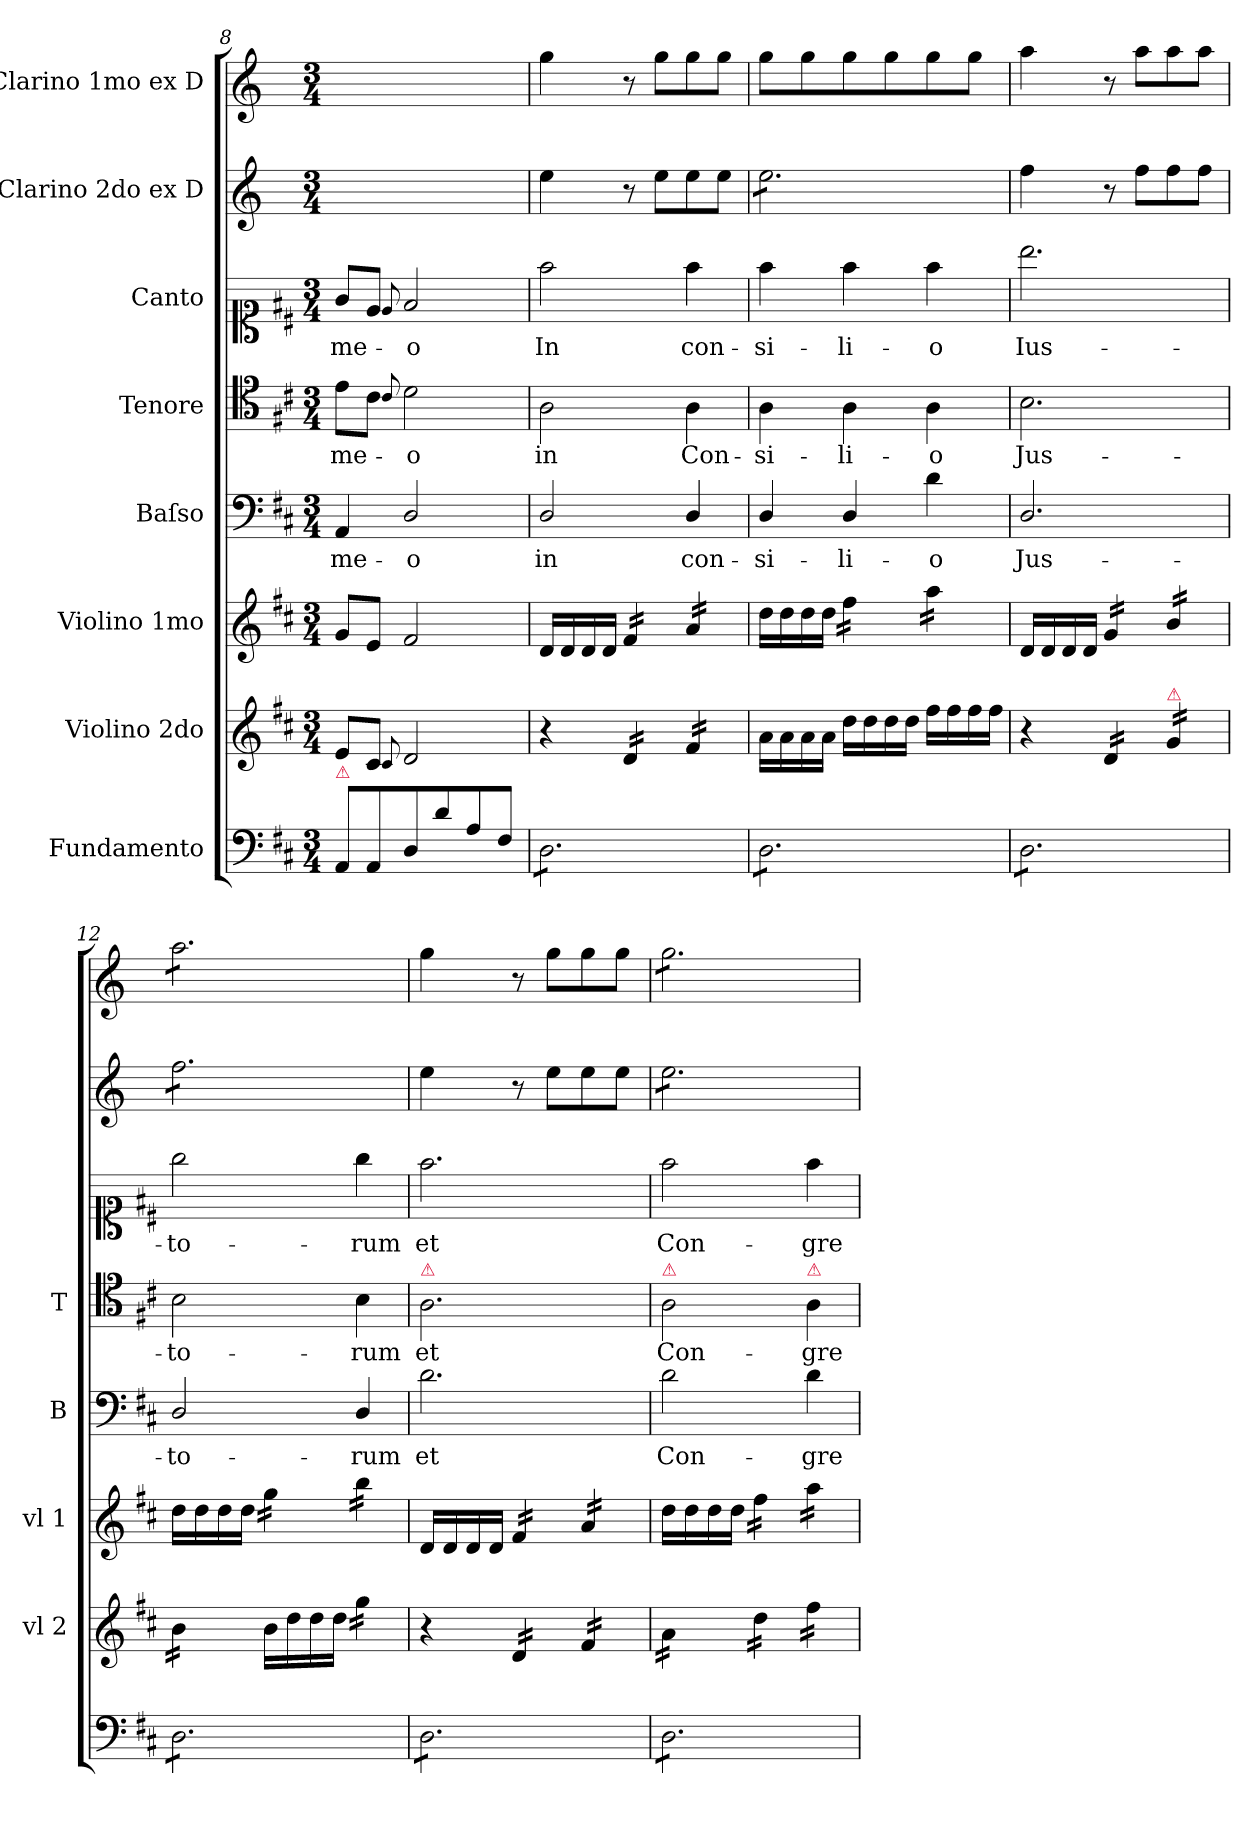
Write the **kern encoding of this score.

**kern	**kern	**kern	**kern	**text	**kern	**text	**kern	**text	**kern	**kern
*part8	*part7	*part6	*part5	*part5	*part4	*part4	*part3	*part3	*part2	*part1
*staff8	*staff7	*staff6	*staff5	*staff5	*staff4	*staff4	*staff3	*staff3	*staff2	*staff1
*I"Fundamento	*I"Violino 2do	*I"Violino 1mo	*I"Baſso	*	*I"Tenore	*	*I"Canto	*	*I"Clarino 2do ex D	*I"Clarino 1mo ex D
*	*I'vl 2	*I'vl 1	*I'B	*	*I'T	*	*	*	*	*
*clefF4	*clefG2	*clefG2	*clefF4	*	*clefC4	*	*clefC1	*	*clefG2	*clefG2
*	*	*	*	*	*	*	*	*	*ITrd-1c-2	*ITrd-1c-2
*k[f#c#]	*k[f#c#]	*k[f#c#]	*k[f#c#]	*	*k[f#c#]	*	*k[f#c#]	*	*k[f#c#]	*k[f#c#]
*D:	*D:	*D:	*D:	*	*D:	*	*D:	*	*D:	*D:
*M3/4	*M3/4	*M3/4	*M3/4	*	*M3/4	*	*M3/4	*	*M3/4	*M3/4
=8	=8	=8	=8	=8	=8	=8	=8	=8	=8	=8
!LO:TX:a:color=crimson:t=⚠	!	!	!	!	!	!	!	!	!	!
8AA/L	8e/L	8g/L	4AA/	me-	8e\L	me-	8g/L	me-	2.ryy	2.ryy
8AA/	8c#/J	8e/J	.	.	8c#\J	.	8e/J	.	.	.
.	8qqc#/	.	.	.	8qqc#/	.	8qqe/	.	.	.
8D/	2d/	2f#/	2D/	-o	2d\	-o	2f#/	-o	.	.
8d\	.	.	.	.	.	.	.	.	.	.
8A\	.	.	.	.	.	.	.	.	.	.
8F#\J	.	.	.	.	.	.	.	.	.	.
=9	=9	=9	=9	=9	=9	=9	=9	=9	=9	=9
*tremolo	*	*	*	*	*	*	*	*	*	*
8D\L	4r	16d/LL	2D/	in	2A\	in	2ff#\	In	4ff#\	4aa\
.	.	16d/	.	.	.	.	.	.	.	.
8D\	.	16d/	.	.	.	.	.	.	.	.
.	.	16d/JJ	.	.	.	.	.	.	.	.
*	*tremolo	*	*	*	*	*	*	*	*	*
*	*	*tremolo	*	*	*	*	*	*	*	*
8D\	16d/LL	16f#/LL	.	.	.	.	.	.	8r	8r
.	16d/	16f#/	.	.	.	.	.	.	.	.
8D\	16d/	16f#/	.	.	.	.	.	.	8ff#\L	8aa\L
.	16d/JJ	16f#/JJ	.	.	.	.	.	.	.	.
8D\	16f#/LL	16a/LL	4D/	con-	4A\	Con-	4ff#\	con-	8ff#\	8aa\
.	16f#/	16a/	.	.	.	.	.	.	.	.
8D\J	16f#/	16a/	.	.	.	.	.	.	8ff#\J	8aa\J
.	16f#/JJ	16a/JJ	.	.	.	.	.	.	.	.
*	*	*Xtremolo	*	*	*	*	*	*	*	*
*	*Xtremolo	*	*	*	*	*	*	*	*	*
=10	=10	=10	=10	=10	=10	=10	=10	=10	=10	=10
*	*	*	*	*	*	*	*	*	*tremolo	*
8D\L	16a\LL	16dd\LL	4D/	-si-	4A\	-si-	4ff#\	-si-	8ff#\L	8aa\L
.	16a\	16dd\	.	.	.	.	.	.	.	.
8D\	16a\	16dd\	.	.	.	.	.	.	8ff#\	8aa\
.	16a\JJ	16dd\JJ	.	.	.	.	.	.	.	.
*	*	*tremolo	*	*	*	*	*	*	*	*
8D\	16dd\LL	16ff#\LL	4D/	-li-	4A\	-li-	4ff#\	-li-	8ff#\	8aa\
.	16dd\	16ff#\	.	.	.	.	.	.	.	.
8D\	16dd\	16ff#\	.	.	.	.	.	.	8ff#\	8aa\
.	16dd\JJ	16ff#\JJ	.	.	.	.	.	.	.	.
8D\	16ff#\LL	16aa\LL	4d\	-o	4A\	-o	4ff#\	-o	8ff#\	8aa\
.	16ff#\	16aa\	.	.	.	.	.	.	.	.
8D\J	16ff#\	16aa\	.	.	.	.	.	.	8ff#\J	8aa\J
*	*	*	*	*	*	*	*	*	*Xtremolo	*
.	16ff#\JJ	16aa\JJ	.	.	.	.	.	.	.	.
*	*	*Xtremolo	*	*	*	*	*	*	*	*
=11	=11	=11	=11	=11	=11	=11	=11	=11	=11	=11
8D\L	4r	16d/LL	2.D/	Jus-	2.B\	Jus-	2.bb\	Ius-	4gg\	4bb\
.	.	16d/	.	.	.	.	.	.	.	.
8D\	.	16d/	.	.	.	.	.	.	.	.
.	.	16d/JJ	.	.	.	.	.	.	.	.
*	*tremolo	*	*	*	*	*	*	*	*	*
*	*	*tremolo	*	*	*	*	*	*	*	*
8D\	16d/LL	16g/LL	.	.	.	.	.	.	8r	8r
.	16d/	16g/	.	.	.	.	.	.	.	.
8D\	16d/	16g/	.	.	.	.	.	.	8gg\L	8bb\L
.	16d/JJ	16g/JJ	.	.	.	.	.	.	.	.
!	!LO:TX:a:color=crimson:t=⚠	!	!	!	!	!	!	!	!	!
8D\	16g/LL	16b/LL	.	.	.	.	.	.	8gg\	8bb\
.	16g/	16b/	.	.	.	.	.	.	.	.
8D\J	16g/	16b/	.	.	.	.	.	.	8gg\J	8bb\J
.	16g/JJ	16b/JJ	.	.	.	.	.	.	.	.
*	*	*Xtremolo	*	*	*	*	*	*	*	*
=12	=12	=12	=12	=12	=12	=12	=12	=12	=12	=12
*	*	*	*	*	*	*	*	*	*tremolo	*
*	*	*	*	*	*	*	*	*	*	*tremolo
8D\L	16b\LL	16dd\LL	2D/	-to-	2B\	-to-	2gg\	-to-	8gg\L	8bb\L
.	16b\	16dd\	.	.	.	.	.	.	.	.
8D\	16b\	16dd\	.	.	.	.	.	.	8gg\	8bb\
.	16b\JJ	16dd\JJ	.	.	.	.	.	.	.	.
*	*Xtremolo	*	*	*	*	*	*	*	*	*
*	*	*tremolo	*	*	*	*	*	*	*	*
8D\	16b\LL	16gg\LL	.	.	.	.	.	.	8gg\	8bb\
.	16dd\	16gg\	.	.	.	.	.	.	.	.
8D\	16dd\	16gg\	.	.	.	.	.	.	8gg\	8bb\
.	16dd\JJ	16gg\JJ	.	.	.	.	.	.	.	.
*	*tremolo	*	*	*	*	*	*	*	*	*
8D\	16gg\LL	16bb\LL	4D/	-rum	4B\	-rum	4gg\	-rum	8gg\	8bb\
.	16gg\	16bb\	.	.	.	.	.	.	.	.
8D\J	16gg\	16bb\	.	.	.	.	.	.	8gg\J	8bb\J
*	*	*	*	*	*	*	*	*	*	*Xtremolo
*	*	*	*	*	*	*	*	*	*Xtremolo	*
.	16gg\JJ	16bb\JJ	.	.	.	.	.	.	.	.
*	*	*Xtremolo	*	*	*	*	*	*	*	*
=13	=13	=13	=13	=13	=13	=13	=13	=13	=13	=13
!	!	!	!	!	!LO:TX:a:color=crimson:t=⚠	!	!	!	!	!
8D\L	4r	16d/LL	2.d\	et	2.A\	et	2.ff#\	et	4ff#\	4aa\
.	.	16d/	.	.	.	.	.	.	.	.
8D\	.	16d/	.	.	.	.	.	.	.	.
.	.	16d/JJ	.	.	.	.	.	.	.	.
*	*	*tremolo	*	*	*	*	*	*	*	*
8D\	16d/LL	16f#/LL	.	.	.	.	.	.	8r	8r
.	16d/	16f#/	.	.	.	.	.	.	.	.
8D\	16d/	16f#/	.	.	.	.	.	.	8ff#\L	8aa\L
.	16d/JJ	16f#/JJ	.	.	.	.	.	.	.	.
8D\	16f#/LL	16a/LL	.	.	.	.	.	.	8ff#\	8aa\
.	16f#/	16a/	.	.	.	.	.	.	.	.
8D\J	16f#/	16a/	.	.	.	.	.	.	8ff#\J	8aa\J
.	16f#/JJ	16a/JJ	.	.	.	.	.	.	.	.
*	*	*Xtremolo	*	*	*	*	*	*	*	*
=14	=14	=14	=14	=14	=14	=14	=14	=14	=14	=14
!	!	!	!	!	!LO:TX:a:color=crimson:t=⚠	!	!	!	!	!
*	*	*	*	*	*	*	*	*	*tremolo	*
*	*	*	*	*	*	*	*	*	*	*tremolo
8D\L	16a\LL	16dd\LL	2d\	Con-	2A\	Con-	2ff#\	Con-	8ff#\L	8aa\L
.	16a\	16dd\	.	.	.	.	.	.	.	.
8D\	16a\	16dd\	.	.	.	.	.	.	8ff#\	8aa\
.	16a\JJ	16dd\JJ	.	.	.	.	.	.	.	.
*	*	*tremolo	*	*	*	*	*	*	*	*
8D\	16dd\LL	16ff#\LL	.	.	.	.	.	.	8ff#\	8aa\
.	16dd\	16ff#\	.	.	.	.	.	.	.	.
8D\	16dd\	16ff#\	.	.	.	.	.	.	8ff#\	8aa\
.	16dd\JJ	16ff#\JJ	.	.	.	.	.	.	.	.
!	!	!	!	!	!LO:TX:a:color=crimson:t=⚠	!	!	!	!	!
8D\	16ff#\LL	16aa\LL	4d\	-gre-	4A\	-gre-	4ff#\	-gre-	8ff#\	8aa\
.	16ff#\	16aa\	.	.	.	.	.	.	.	.
8D\J	16ff#\	16aa\	.	.	.	.	.	.	8ff#\J	8aa\J
*	*	*	*	*	*	*	*	*	*	*Xtremolo
*	*	*	*	*	*	*	*	*	*Xtremolo	*
*Xtremolo	*	*	*	*	*	*	*	*	*	*
.	16ff#\JJ	16aa\JJ	.	.	.	.	.	.	.	.
*	*	*Xtremolo	*	*	*	*	*	*	*	*
*	*Xtremolo	*	*	*	*	*	*	*	*	*
=	=	=	=	=	=	=	=	=	=	=
*-	*-	*-	*-	*-	*-	*-	*-	*-	*-	*-
